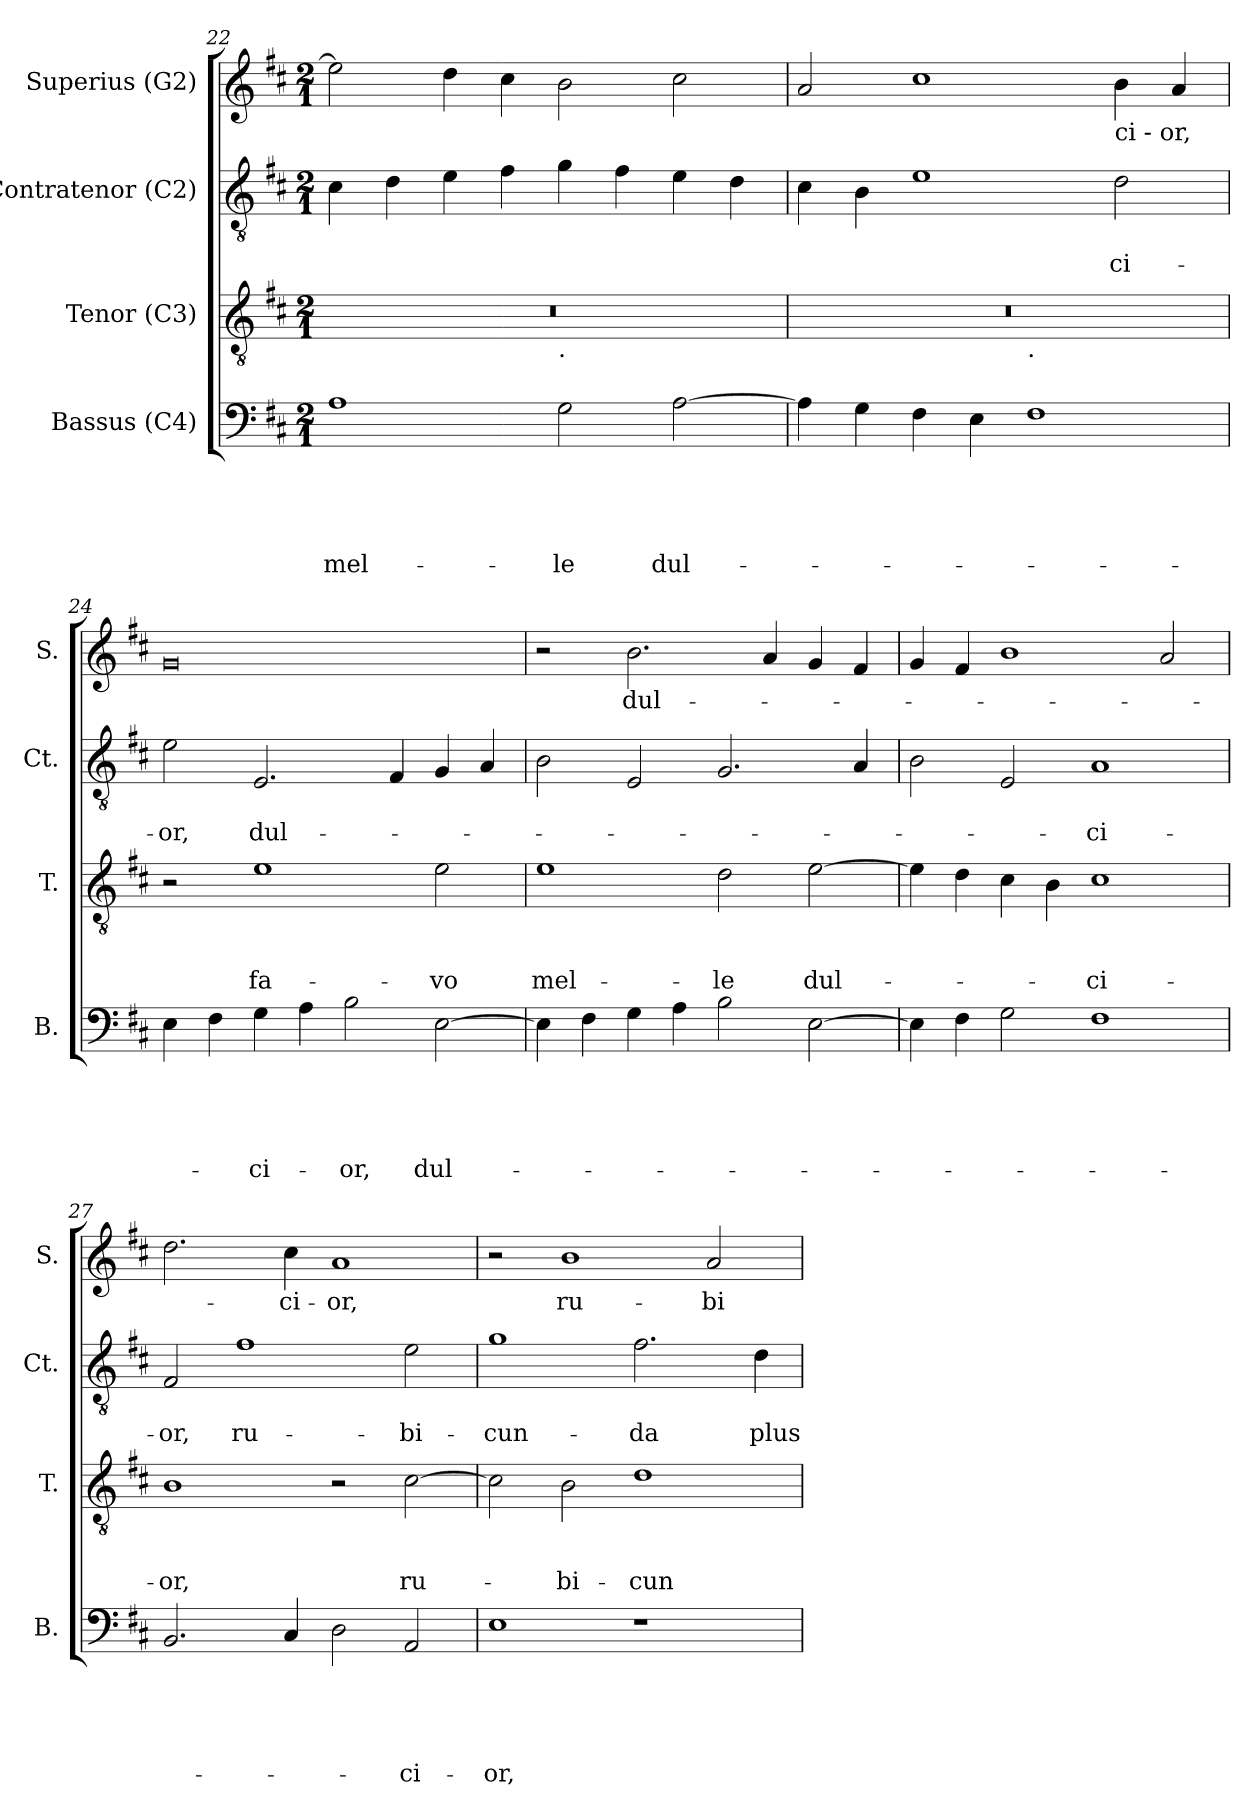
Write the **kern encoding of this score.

**kern	**text	**text	**text	**text	**text	**kern	**text	**text	**text	**kern	**text	**text	**kern	**text
*part4	*part4	*part4	*part4	*part4	*part4	*part3	*part3	*part3	*part3	*part2	*part2	*part2	*part1	*part1
*staff4	*staff4	*staff4	*staff4	*staff4	*staff4	*staff3	*staff3	*staff3	*staff3	*staff2	*staff2	*staff2	*staff1	*staff1
*I"Bassus (C4)	*	*	*	*	*	*I"Tenor (C3)	*	*	*	*I"Contratenor (C2)	*	*	*I"Superius (G2)	*
*I'B.	*	*	*	*	*	*I'T.	*	*	*	*I'Ct.	*	*	*I'S.	*
*clefF4	*	*	*	*	*	*clefGv2	*	*	*	*clefGv2	*	*	*clefG2	*
*k[f#c#]	*	*	*	*	*	*k[f#c#]	*	*	*	*k[f#c#]	*	*	*k[f#c#]	*
*D:	*	*	*	*	*	*D:	*	*	*	*D:	*	*	*D:	*
*M2/1	*	*	*	*	*	*M2/1	*	*	*	*M2/1	*	*	*M2/1	*
=22	=22	=22	=22	=22	=22	=22	=22	=22	=22	=22	=22	=22	=22	=22
!	!	!	!	!	!LO:LY:b	!	!	!	!	!	!	!	!	!
*	*	*	*	*	*	*^	*	*	*	*	*	*	*	*
1A	.	.	.	.	mel-	0r	1ryy	.	.	.	4c#\	.	.	2ee\]	.
.	.	.	.	.	.	.	.	.	.	.	4d\	.	.	.	.
.	.	.	.	.	.	.	.	.	.	.	4e\	.	.	4dd\	.
.	.	.	.	.	.	.	.	.	.	.	4f#\	.	.	4cc#\	.
!	!	!	!	!	!	!	!LO:TX:b:t=.	!	!	!	!	!	!	!	!
!	!	!	!	!	!LO:LY:b	!	!	!	!	!	!	!	!	!	!
2G\	.	.	.	.	-le	.	1ryy	.	.	.	4g\	.	.	2b\	.
.	.	.	.	.	.	.	.	.	.	.	4f#\	.	.	.	.
!	!	!	!	!	!LO:LY:b	!	!	!	!	!	!	!	!	!	!
[>2A\	.	.	.	.	dul-	.	.	.	.	.	4e\	.	.	2cc#\	.
.	.	.	.	.	.	.	.	.	.	.	4d\	.	.	.	.
=23	=23	=23	=23	=23	=23	=23	=23	=23	=23	=23	=23	=23	=23	=23	=23
4A\]	.	.	.	.	.	0r	1ryy	.	.	.	4c#\	.	.	2a/	.
4G\	.	.	.	.	.	.	.	.	.	.	4B\	.	.	.	.
4F#\	.	.	.	.	.	.	.	.	.	.	1e	.	.	1cc#	.
4E\	.	.	.	.	.	.	.	.	.	.	.	.	.	.	.
!	!	!	!	!	!	!	!LO:TX:b:t=.	!	!	!	!	!	!	!	!
1F#	.	.	.	.	.	.	1ryy	.	.	.	.	.	.	.	.
!	!	!	!	!	!	!	!	!	!	!	!	!	!	!LO:TX:b:t=ci - or,	!
!	!	!	!	!	!	!	!	!	!	!	!	!	!LO:LY:b	!	!
.	.	.	.	.	.	.	.	.	.	.	2d\	.	-ci-	4b\	.
.	.	.	.	.	.	.	.	.	.	.	.	.	.	4a/	.
=24	=24	=24	=24	=24	=24	=24	=24	=24	=24	=24	=24	=24	=24	=24	=24
!	!	!	!	!	!	!	!	!	!	!	!	!	!LO:LY:b	!	!
*	*	*	*	*	*	*v	*v	*	*	*	*	*	*	*	*
4E\	.	.	.	.	.	2r	.	.	.	2e\	.	-or,	0g	.
4F#\	.	.	.	.	.	.	.	.	.	.	.	.	.	.
!	!	!	!	!	!LO:LY:b	!	!	!	!LO:LY:b	!	!	!LO:LY:b	!	!
4G\	.	.	.	.	-ci-	1e	.	.	fa-	2.E/	.	dul-	.	.
4A\	.	.	.	.	.	.	.	.	.	.	.	.	.	.
!	!	!	!	!	!LO:LY:b	!	!	!	!	!	!	!	!	!
2B\	.	.	.	.	-or,	.	.	.	.	.	.	.	.	.
.	.	.	.	.	.	.	.	.	.	4F#/	.	.	.	.
!	!	!	!	!	!LO:LY:b	!	!	!	!LO:LY:b	!	!	!	!	!
[>2E\	.	.	.	.	dul-	2e\	.	.	-vo	4G/	.	.	.	.
.	.	.	.	.	.	.	.	.	.	4A/	.	.	.	.
!!LO:PB:g=z
=25	=25	=25	=25	=25	=25	=25	=25	=25	=25	=25	=25	=25	=25	=25
!	!	!	!	!	!	!	!	!	!LO:LY:b	!	!	!	!	!
4E\]	.	.	.	.	.	1e	.	.	mel-	2B\	.	.	2r	.
4F#\	.	.	.	.	.	.	.	.	.	.	.	.	.	.
!	!	!	!	!	!	!	!	!	!	!	!	!	!	!LO:LY:b
4G\	.	.	.	.	.	.	.	.	.	2E/	.	.	2.b\	-dul-
4A\	.	.	.	.	.	.	.	.	.	.	.	.	.	.
!	!	!	!	!	!	!	!	!	!LO:LY:b	!	!	!	!	!
2B\	.	.	.	.	.	2d\	.	.	-le	2.G/	.	.	.	.
.	.	.	.	.	.	.	.	.	.	.	.	.	4a/	.
!	!	!	!	!	!	!	!	!	!LO:LY:b	!	!	!	!	!
[>2E\	.	.	.	.	.	[>2e\	.	.	dul-	.	.	.	4g/	.
.	.	.	.	.	.	.	.	.	.	4A/	.	.	4f#/	.
=26	=26	=26	=26	=26	=26	=26	=26	=26	=26	=26	=26	=26	=26	=26
4E\]	.	.	.	.	.	4e\]	.	.	.	2B\	.	.	4g/	.
4F#\	.	.	.	.	.	4d\	.	.	.	.	.	.	4f#/	.
2G\	.	.	.	.	.	4c#\	.	.	.	2E/	.	.	1b	.
.	.	.	.	.	.	4B\	.	.	.	.	.	.	.	.
!	!	!	!	!	!	!	!	!	!LO:LY:b	!	!	!LO:LY:b	!	!
1F#	.	.	.	.	.	1c#	.	.	-ci-	1A	.	-ci-	.	.
.	.	.	.	.	.	.	.	.	.	.	.	.	2a/	.
=27	=27	=27	=27	=27	=27	=27	=27	=27	=27	=27	=27	=27	=27	=27
!	!	!	!	!	!	!	!	!	!LO:LY:b	!	!	!LO:LY:b	!	!
2.BB/	.	.	.	.	.	1B	.	.	-or,	2F#/	.	-or,	2.dd\	.
!	!	!	!	!	!	!	!	!	!	!	!	!LO:LY:b	!	!
.	.	.	.	.	.	.	.	.	.	1f#	.	ru-	.	.
!	!	!	!	!	!	!	!	!	!	!	!	!	!	!LO:LY:b
4C#/	.	.	.	.	.	.	.	.	.	.	.	.	4cc#\	-ci-
!	!	!	!	!	!	!	!	!	!	!	!	!	!	!LO:LY:b
2D\	.	.	.	.	.	2r	.	.	.	.	.	.	1a	-or,
!	!	!	!	!	!LO:LY:b	!	!	!	!LO:LY:b	!	!	!LO:LY:b	!	!
2AA/	.	.	.	.	-ci-	[>2c#\	.	.	ru-	2e\	.	-bi-	.	.
=28	=28	=28	=28	=28	=28	=28	=28	=28	=28	=28	=28	=28	=28	=28
!	!	!	!	!	!LO:LY:b	!	!	!	!	!	!	!LO:LY:b	!	!
1E	.	.	.	.	-or,	2c#\]	.	.	.	1g	.	-cun-	2r	.
!	!	!	!	!	!	!	!	!	!LO:LY:b	!	!	!	!	!LO:LY:b
.	.	.	.	.	.	2B\	.	.	-bi-	.	.	.	1b	ru-
!	!	!	!	!	!	!	!	!	!LO:LY:b	!	!	!LO:LY:b	!	!
1r	.	.	.	.	.	1d	.	.	-cun-	2.f#\	.	-da	.	.
!	!	!	!	!	!	!	!	!	!	!	!	!	!	!LO:LY:b
.	.	.	.	.	.	.	.	.	.	.	.	.	2a/	-bi-
!	!	!	!	!	!	!	!	!	!	!	!	!LO:LY:b	!	!
.	.	.	.	.	.	.	.	.	.	4d\	.	plus	.	.
=	=	=	=	=	=	=	=	=	=	=	=	=	=	=
*-	*-	*-	*-	*-	*-	*-	*-	*-	*-	*-	*-	*-	*-	*-
